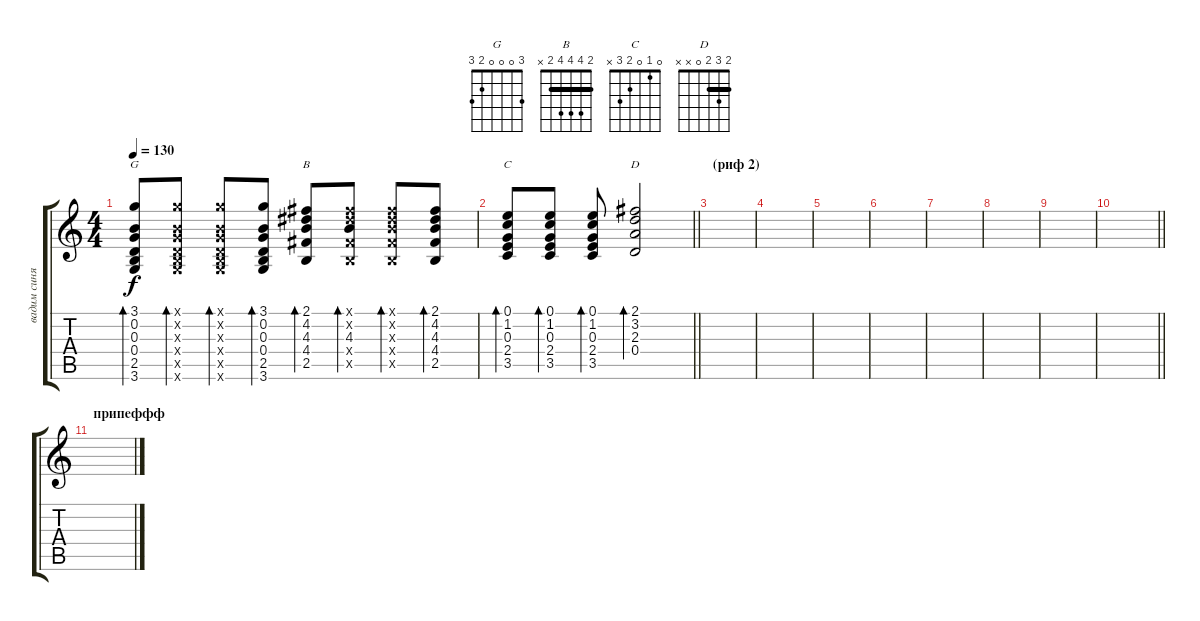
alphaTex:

\track ("вадим синяк " "вадим синя") {instrument acousticguitarsteel}
\staff {score tabs}
\tuning (E4 B3 G3 D3 A2 E2) {hide}
\chord ("G" 3 0 0 0 2 3)
\chord ("B" 2 4 4 4 2 x) {barre 2}
\chord ("C" 0 1 0 2 3 x)
\chord ("D" 2 3 2 0 x x) {barre 2}
\ts (4 4)
\tempo 130
\clef g2
\ks c
(3.1 0.2 0.3 0.4 2.5 3.6).8{bd 60 ch "G" dy f} (3.1{x} 0.2{x} 0.3{x} 0.4{x} 2.5{x} 3.6{x}).8{bd 60} (3.1{x} 0.2{x} 0.3{x} 0.4{x} 2.5{x} 3.6{x}).8{bd 60} (3.1 0.2 0.3 0.4 2.5 3.6).8{bd 60} (2.1 4.2 4.3 4.4 2.5).8{bd 60 ch "B"} (2.1{x} 4.2{x} 4.3 4.4{x} 2.5{x}).8{bd 60} (2.1{x} 4.2{x} 4.3{x} 4.4{x} 2.5{x}).8{bd 60} (2.1 4.2 4.3 4.4 2.5).8{bd 60} |
\barLineRight lightlight
(0.1 1.2 0.3 2.4 3.5).8{bd 60 ch "C"} (0.1 1.2 0.3 2.4 3.5).8{bd 60} (0.1 1.2 0.3 2.4 3.5).8{bd 60} (2.1 3.2 2.3 0.4).2{bd 60 ch "D"} |
\section ("" "(риф 2)")
|
|
|
|
|
|
|
\barLineRight lightlight
|
\section ("" "припеффф")
